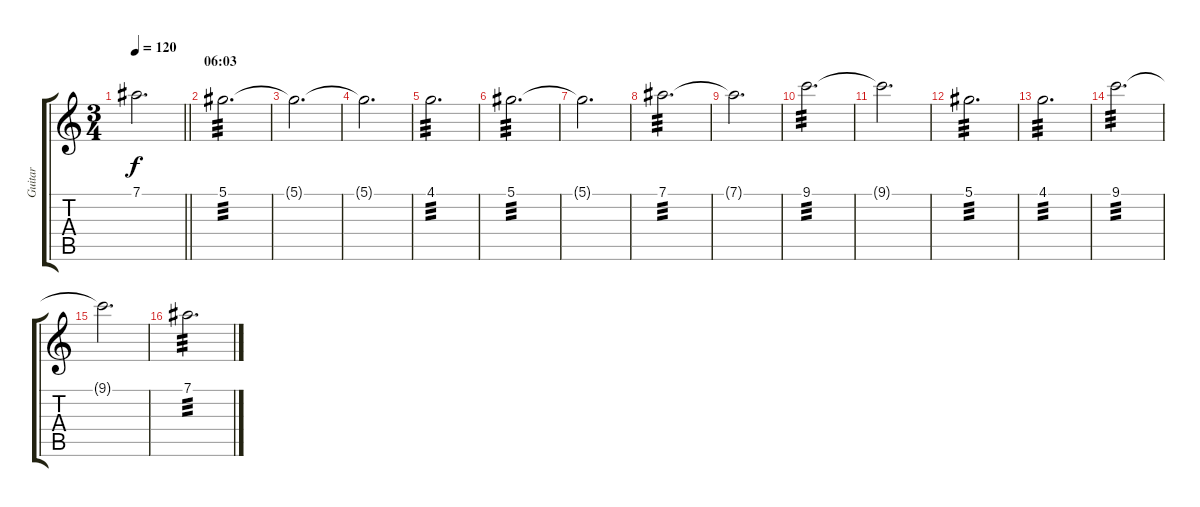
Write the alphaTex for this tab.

\track ("Guitar" "Guitar") {instrument overdrivenguitar}
\staff {score tabs}
\tuning (Eb4 Bb3 Gb3 Db3 Ab2 Db2) {hide}
\ts (3 4)
\tempo 120
\clef g2
\barLineRight lightlight
\ks c
7.1{t}.2{d dy f} |
\section ("" "06:03")
5.1.2{d tp 3} |
5.1{t}.2{d} |
5.1{t}.2{d} |
4.1.2{d tp 3} |
5.1.2{d tp 3} |
5.1{t}.2{d} |
7.1.2{d tp 3} |
7.1{t}.2{d} |
9.1.2{d tp 3} |
9.1{t}.2{d} |
5.1.2{d tp 3} |
4.1.2{d tp 3} |
9.1.2{d tp 3} |
9.1{t}.2{d} |
7.1.2{d tp 3}
